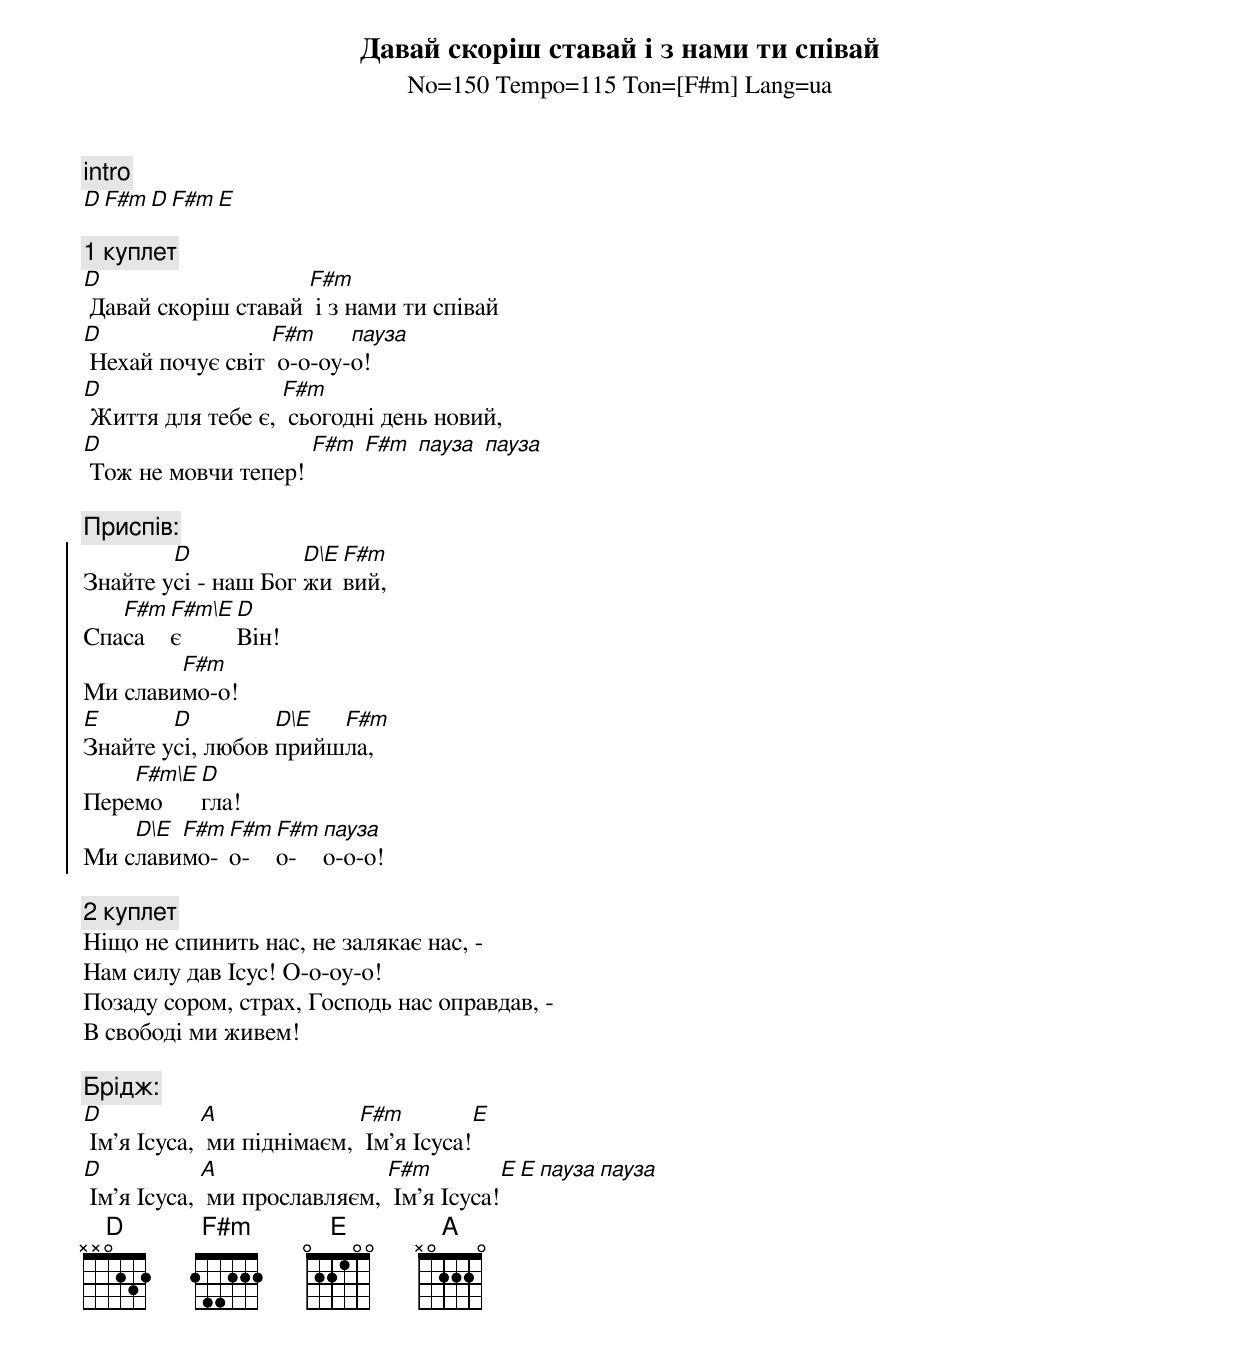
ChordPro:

{title:Давай скоріш ставай і з нами ти співай}
{subtitle:No=150 Tempo=115 Ton=[F#m] Lang=ua}

{c: intro}
[D][F#m][D][F#m][E]

{c: 1 куплет}
[D] Давай скоріш ставай [F#m] і з нами ти співай
[D] Нехай почує світ [F#m] о-о-оу-[пауза]о!
[D] Життя для тебе є, [F#m] сьогодні день новий,
[D] Тож не мовчи тепер! [F#m] [F#m] [пауза] [пауза]

{c: Приспів:}
{soc}
Знайте у[D]сі - наш Бог [D\E]жи[F#m]вий,
Спа[F#m]са[F#m\E]є [D]Він!
Ми слави[F#m]мо-о!
[E]Знайте у[D]сі, любов [D\E]прийш[F#m]ла,
Пере[F#m\E]мо[D]гла!
Ми с[D\E]лави[F#m]мо-[F#m]о-[F#m]о-[пауза]о-о-о!
{eoc}

{c: 2 куплет}
Ніщо не спинить нас, не залякає нас, -
Нам силу дав Ісус! О-о-оу-о!
Позаду сором, страх, Господь нас оправдав, -
В свободі ми живем!

{c: Брідж:}
{sob}
[D] Ім’я Ісуса, [A] ми піднімаєм, [F#m] Ім’я Ісуса![E]
[D] Ім’я Ісуса, [A] ми прославляєм, [F#m] Ім’я Ісуса![E][E][пауза][пауза]
{eob}
